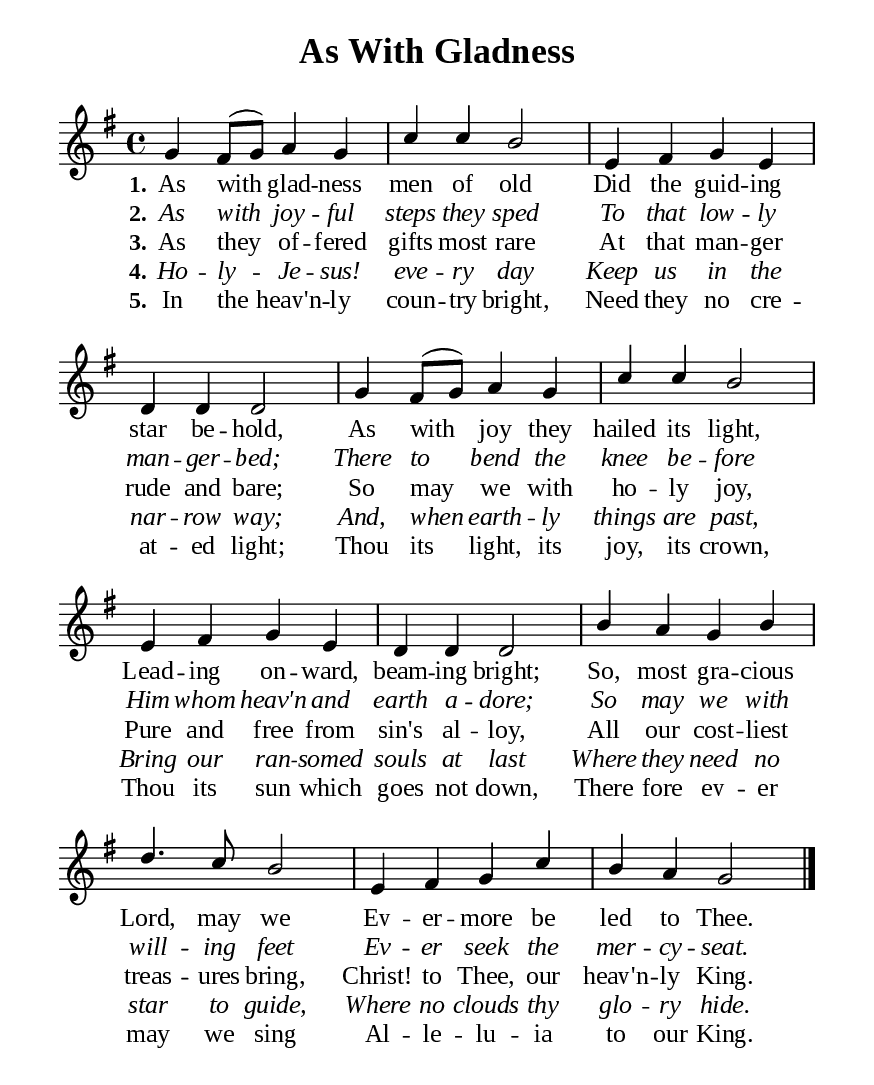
\version "2.18.2"

\header {
  title = "As With Gladness"
  composer = " "
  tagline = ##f
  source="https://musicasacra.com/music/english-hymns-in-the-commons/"
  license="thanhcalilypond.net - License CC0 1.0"
}

global= {
  \key g \major
  \time 4/4
  \override Score.BarNumber.break-visibility = ##(#f #f #f)
}

\paper {
  #(set-paper-size "a5")
  top-margin = 10\mm
  bottom-margin = 5\mm
  left-margin = 10\mm
  right-margin = 10\mm
  indent = #0
  #(define fonts
	 (make-pango-font-tree "Liberation Serif"
	 		       "Liberation Serif"
			       "Liberation Serif"
			       (/ 20 20)))
  system-system-spacing = #'((basic-distance . 3) (padding . 3))
}

printItalic = \with {
  \override LyricText.font-shape = #'italic
}

% Verse music
musicVerseSoprano = \relative c'' {
  g4 fis8 (g) a4 g |
  c c b2 |
  e,4 fis g e |
  d d d2 |
  g4 fis8 (g) a4 g |
  c c b2 |
  e,4 fis g e |
  d d d2 |
  b'4 a g b |
  d4. c8 b2 |
  e,4 fis g c |
  b a g2 \bar "|."
}

% Verse lyrics
verseOne = \lyricmode {
  \set stanza = #"1."
  As with glad -- ness men of old
  Did the guid -- ing star be -- hold,
  As with joy they hailed its light,
  Lead -- ing on -- ward, beam -- ing bright;
  So, most gra -- cious Lord, may we
  Ev -- er -- more be led to Thee.
}

verseTwo = \lyricmode {
  \set stanza = #"2."
  As with joy -- ful steps they sped
  To that low -- ly man -- ger -- bed;
  There to bend the knee be -- fore
  Him whom heav'n and earth a -- dore;
  So may we with will -- ing feet
  Ev -- er seek the mer -- cy -- seat.
}

verseThree = \lyricmode {
  \set stanza = #"3."
  As they of -- fered gifts most rare
  At that man -- ger rude and bare;
  So may we with ho -- ly joy,
  Pure and free from sin's al -- loy,
  All our cost -- liest treas -- ures bring,
  Christ! to Thee, our heav'n -- ly King.
}

verseFour = \lyricmode {
  \set stanza = #"4."
  Ho -- ly -- Je -- sus! eve -- ry day
  Keep us in the nar -- row way;
  And, when earth -- ly things are past,
  Bring our ran -- somed souls at last
  Where they need no star to guide,
  Where no clouds thy glo -- ry hide.
}

verseFive = \lyricmode {
  \set stanza = #"5."
  In the heav'n -- ly coun -- try bright,
  Need they no cre -- at -- ed light;
  Thou its light, its joy, its crown,
  Thou its sun which goes not down,
  There fore ev -- er may we sing
  Al -- le -- lu -- ia to our King.
}

% Layout
\score {
    \new ChoirStaff <<
      \new Staff <<
        \clef "treble"
        \new Voice = "sopranos" { \global \stemUp \slurUp \musicVerseSoprano }
      >>
      \new Lyrics \lyricsto sopranos \verseOne
      \new Lyrics \printItalic \lyricsto sopranos \verseTwo
      \new Lyrics \lyricsto sopranos \verseThree
      \new Lyrics \printItalic \lyricsto sopranos \verseFour
      \new Lyrics \lyricsto sopranos \verseFive
    >>
}
